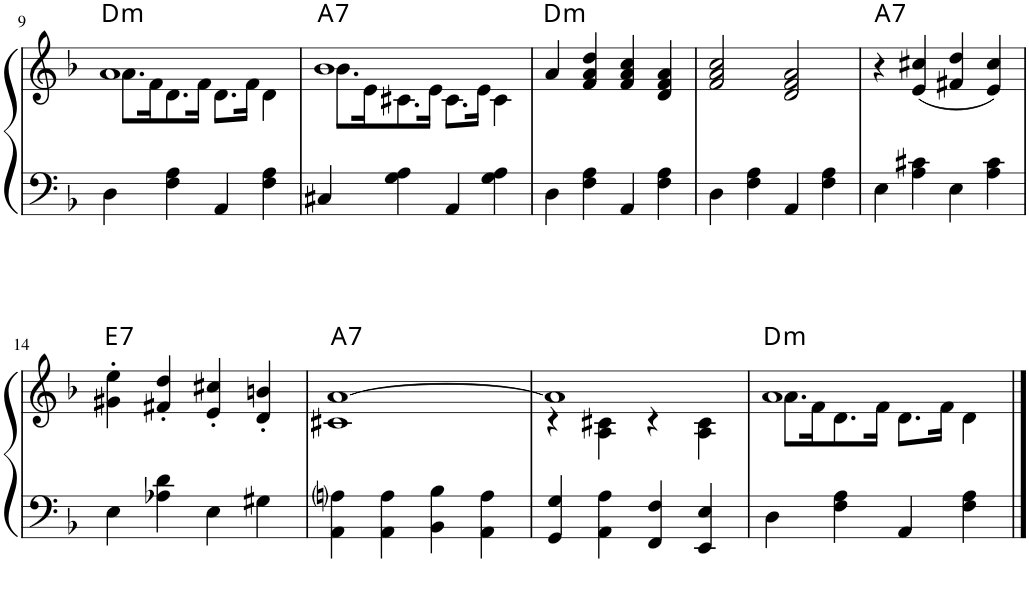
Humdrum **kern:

**kern	**kern	**harte
*part1	*part1	*part1
*staff2	*staff1	*
*I"Piano	*	*
*I'Pno.	*	*
!!LO:PB:g=z
*clefF4	*clefG2	*
*k[b-]	*k[b-]	*
*M2/2	*M2/2	*
*met(c|)	*met(c|)	*
=9	=9	=9
*	*^	*
!	!	!	!LO:H:kt=m
4D\	1a	8.a\L	D:min
.	.	16f\K	.
4F\ 4A\	.	8.d\	.
.	.	16f\Jk	.
4AA/	.	8.d\L	.
.	.	16f\Jk	.
4F\ 4A\	.	4d\	.
=10	=10	=10	=10
!	!	!	!LO:H:kt=7
4C#X/	1b-	8.b-\L	A:7
.	.	16e\K	.
4G\ 4A\	.	8.c#X\	.
.	.	16e\Jk	.
4AA/	.	8.c#\L	.
.	.	16e\Jk	.
4G\ 4A\	.	4c#\	.
=11	=11	=11	=11
!	!	!	!LO:H:kt=m
*	*v	*v	*
4D\	4a/	D:min
4F\ 4A\	4f/ 4a/ 4dd/	.
4AA/	4f/ 4a/ 4cc/	.
4F\ 4A\	4d/ 4f/ 4a/	.
=12	=12	=12
4D\	2f/ 2a/ 2cc/	.
4F\ 4A\	.	.
4AA/	2d/ 2f/ 2a/	.
4F\ 4A\	.	.
=13	=13	=13
!	!	!LO:H:kt=7
4E\	4r	A:7
4A\ 4c#X\	(4e/ 4cc#X/	.
4E\	4f#X/ 4dd/	.
4A\ 4c#\	4e/ 4cc#/)	.
!!LO:LB:g=z
=14	=14	=14
!	!	!LO:H:kt=7
4E\	4g#X\' 4ee\'	E:7
4A-X\ 4d\	4f#X/' 4dd/'	.
4E\	4e/' 4cc#X/'	.
4G#X\	4d/' 4bn/'	.
=15	=15	=15
!	!	!LO:H:kt=7
4AA\ 4Ani\	1c#X [1a	A:7
4AA\ 4A\	.	.
4BB-\ 4B-\	.	.
4AA\ 4A\	.	.
=16	=16	=16
*	*^	*
4GG/ 4G/	1a]	4r	.
4AA\ 4A\	.	4A\ 4c#X\	.
4FF/ 4F/	.	4r	.
4EE/ 4E/	.	4A\ 4c#\	.
=17	=17	=17	=17
!	!	!	!LO:H:kt=m
4D\	1a	8.a\L	D:min
.	.	16f\K	.
4F\ 4A\	.	8.d\	.
.	.	16f\Jk	.
4AA/	.	8.d\L	.
.	.	16f\Jk	.
4F\ 4A\	.	4d\	.
*	*v	*v	*
==	==	==
*-	*-	*-
